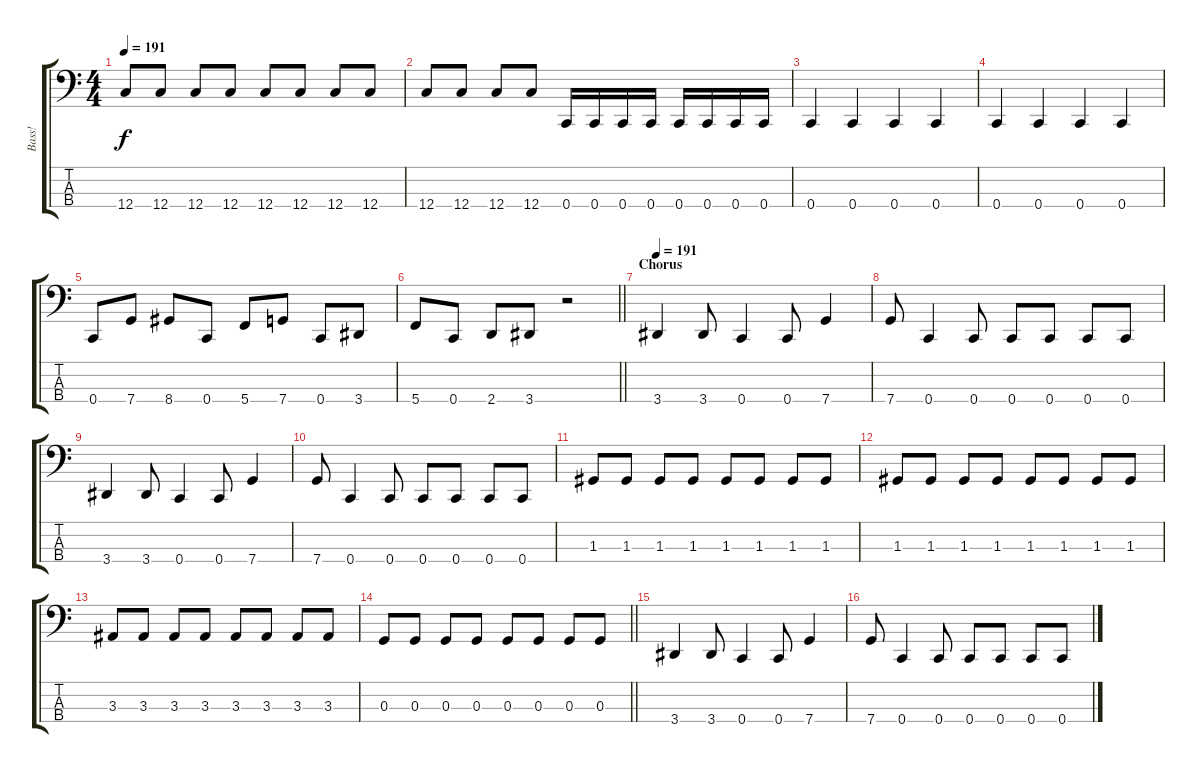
\track ("Bass!" "Bass!") {instrument electricbassfinger}
\staff {score tabs}
\tuning (F2 C2 G1 C1) {hide}
\ts (4 4)
\tempo 191
\clef f4
\ks c
12.4.8{dy f} 12.4.8 12.4.8 12.4.8 12.4.8 12.4.8 12.4.8 12.4.8 |
12.4.8 12.4.8 12.4.8 12.4.8 0.4.16 0.4.16 0.4.16 0.4.16 0.4.16 0.4.16 0.4.16 0.4.16 |
0.4.4 0.4.4 0.4.4 0.4.4 |
0.4.4 0.4.4 0.4.4 0.4.4 |
0.4.8 7.4.8 8.4.8 0.4.8 5.4.8 7.4.8 0.4.8 3.4.8 |
\barLineRight lightlight
5.4.8 0.4.8 2.4.8 3.4.8 r.2 |
\section ("" "Chorus")
\tempo 191
3.4.4 3.4.8 0.4.4 0.4.8 7.4.4 |
7.4.8 0.4.4 0.4.8 0.4.8 0.4.8 0.4.8 0.4.8 |
3.4.4 3.4.8 0.4.4 0.4.8 7.4.4 |
7.4.8 0.4.4 0.4.8 0.4.8 0.4.8 0.4.8 0.4.8 |
1.3.8 1.3.8 1.3.8 1.3.8 1.3.8 1.3.8 1.3.8 1.3.8 |
1.3.8 1.3.8 1.3.8 1.3.8 1.3.8 1.3.8 1.3.8 1.3.8 |
3.3.8 3.3.8 3.3.8 3.3.8 3.3.8 3.3.8 3.3.8 3.3.8 |
\barLineRight lightlight
0.3.8 0.3.8 0.3.8 0.3.8 0.3.8 0.3.8 0.3.8 0.3.8 |
3.4.4 3.4.8 0.4.4 0.4.8 7.4.4 |
7.4.8 0.4.4 0.4.8 0.4.8 0.4.8 0.4.8 0.4.8
